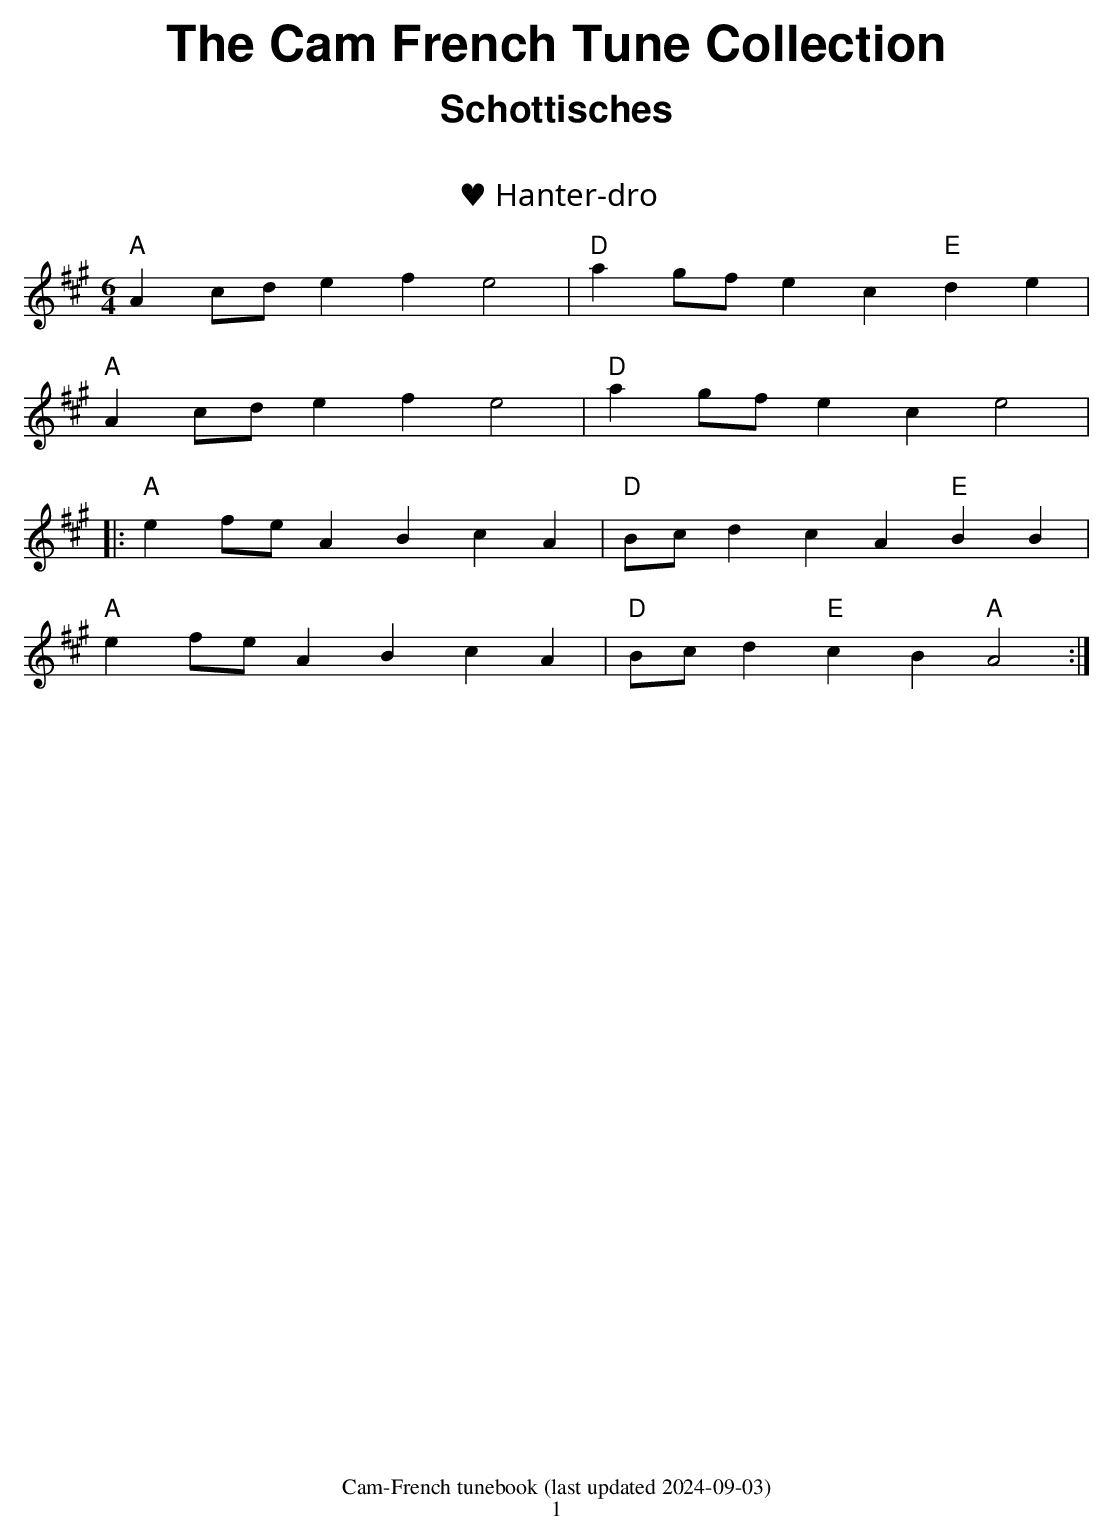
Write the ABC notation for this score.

X:1
T:♥ Hanter-dro
M:6/4
L:1/8
Q:1/4=200
K:Amaj
"A" A2 cd e2 f2 e4|"D" a2 gf e2 c2 "E"d2 e2|
"A" A2 cd e2 f2 e4|"D" a2 gf e2 c2 e4|
|:"A"e2 fe A2 B2 c2 A2|"D"Bc d2 c2 A2 "E"B2 B2|
"A"e2 fe A2 B2 c2 A2|"D"Bc d2 "E"c2 B2 "A"A4:|
